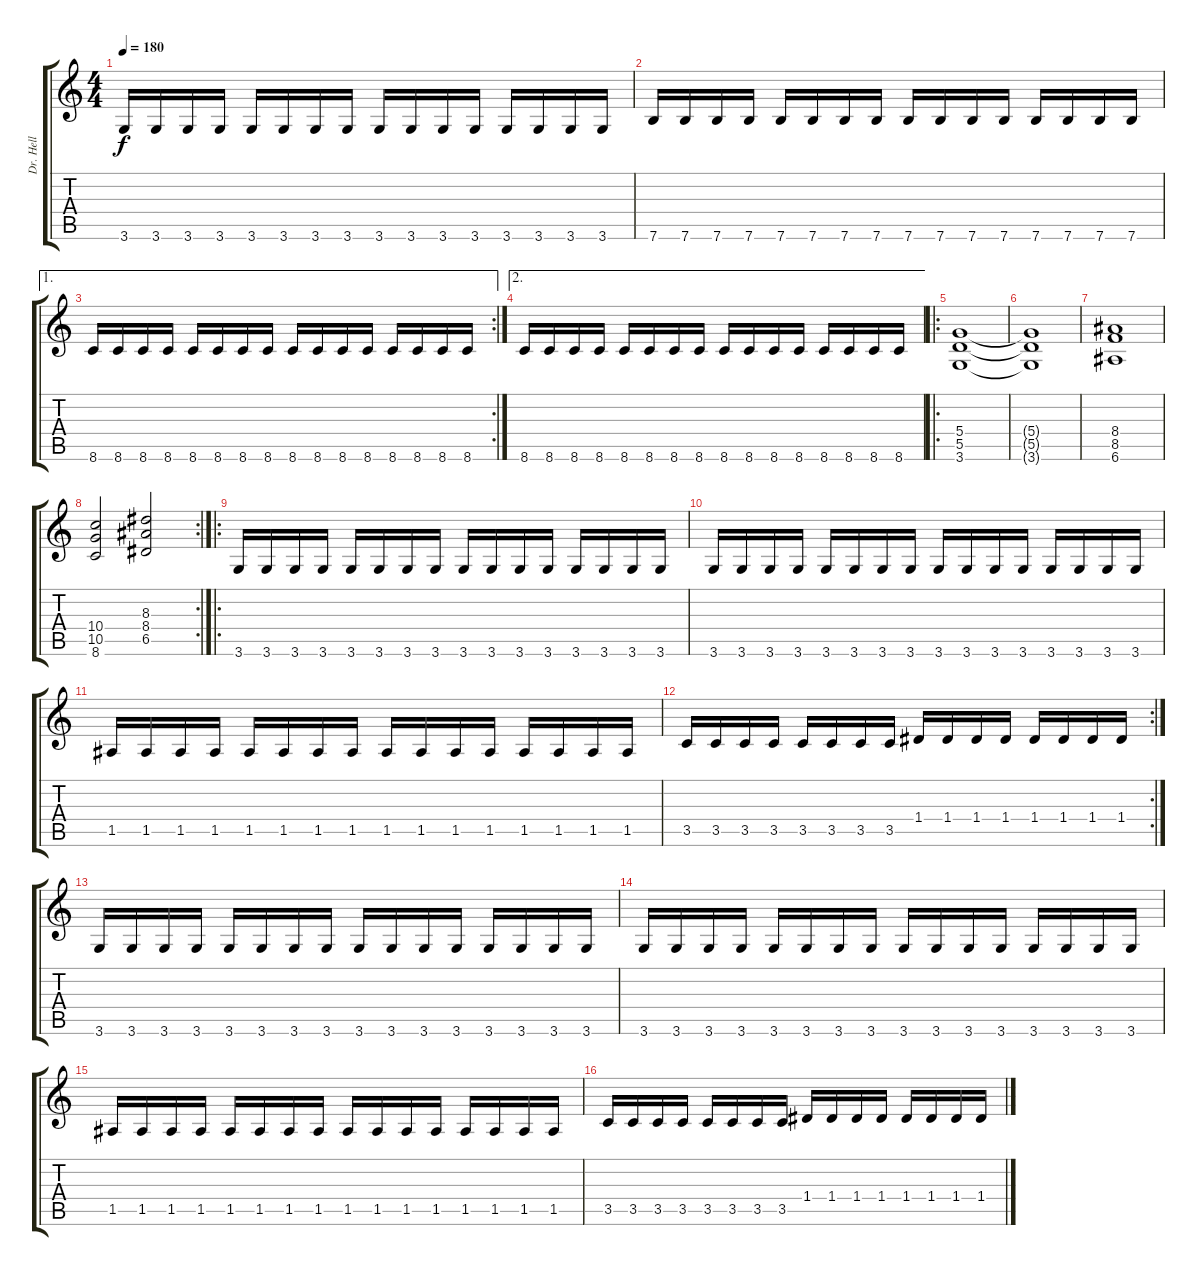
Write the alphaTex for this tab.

\track ("Dr. Hell" "Dr. Hell") {instrument distortionguitar}
\staff {score tabs}
\tuning (E4 B3 G3 D3 A2 E2) {hide}
\ts (4 4)
\tempo 180
\clef g2
\ks c
3.6.16{dy f} 3.6.16 3.6.16 3.6.16 3.6.16 3.6.16 3.6.16 3.6.16 3.6.16 3.6.16 3.6.16 3.6.16 3.6.16 3.6.16 3.6.16 3.6.16 |
7.6.16 7.6.16 7.6.16 7.6.16 7.6.16 7.6.16 7.6.16 7.6.16 7.6.16 7.6.16 7.6.16 7.6.16 7.6.16 7.6.16 7.6.16 7.6.16 |
\ae 1
\rc 2
8.6.16 8.6.16 8.6.16 8.6.16 8.6.16 8.6.16 8.6.16 8.6.16 8.6.16 8.6.16 8.6.16 8.6.16 8.6.16 8.6.16 8.6.16 8.6.16 |
\ae 2
8.6.16 8.6.16 8.6.16 8.6.16 8.6.16 8.6.16 8.6.16 8.6.16 8.6.16 8.6.16 8.6.16 8.6.16 8.6.16 8.6.16 8.6.16 8.6.16 |
\ro
(5.4 5.5 3.6).1 |
(5.4{t} 5.5{t} 3.6{t}).1 |
(8.4 8.5 6.6).1 |
\rc 2
(10.4 10.5 8.6).2 (8.3 8.4 6.5).2 |
\ro
3.6.16{volume 16 instrument distortionguitar} 3.6.16 3.6.16 3.6.16 3.6.16 3.6.16 3.6.16 3.6.16 3.6.16 3.6.16 3.6.16 3.6.16 3.6.16 3.6.16 3.6.16 3.6.16 |
3.6.16 3.6.16 3.6.16 3.6.16 3.6.16 3.6.16 3.6.16 3.6.16 3.6.16 3.6.16 3.6.16 3.6.16 3.6.16 3.6.16 3.6.16 3.6.16 |
1.5.16 1.5.16 1.5.16 1.5.16 1.5.16 1.5.16 1.5.16 1.5.16 1.5.16 1.5.16 1.5.16 1.5.16 1.5.16 1.5.16 1.5.16 1.5.16 |
\rc 2
3.5.16 3.5.16 3.5.16 3.5.16 3.5.16 3.5.16 3.5.16 3.5.16 1.4.16 1.4.16 1.4.16 1.4.16 1.4.16 1.4.16 1.4.16 1.4.16 |
3.6.16{volume 16 instrument distortionguitar} 3.6.16 3.6.16 3.6.16 3.6.16 3.6.16 3.6.16 3.6.16 3.6.16 3.6.16 3.6.16 3.6.16 3.6.16 3.6.16 3.6.16 3.6.16 |
3.6.16 3.6.16 3.6.16 3.6.16 3.6.16 3.6.16 3.6.16 3.6.16 3.6.16 3.6.16 3.6.16 3.6.16 3.6.16 3.6.16 3.6.16 3.6.16 |
1.5.16 1.5.16 1.5.16 1.5.16 1.5.16 1.5.16 1.5.16 1.5.16 1.5.16 1.5.16 1.5.16 1.5.16 1.5.16 1.5.16 1.5.16 1.5.16 |
3.5.16 3.5.16 3.5.16 3.5.16 3.5.16 3.5.16 3.5.16 3.5.16 1.4.16 1.4.16 1.4.16 1.4.16 1.4.16 1.4.16 1.4.16 1.4.16
